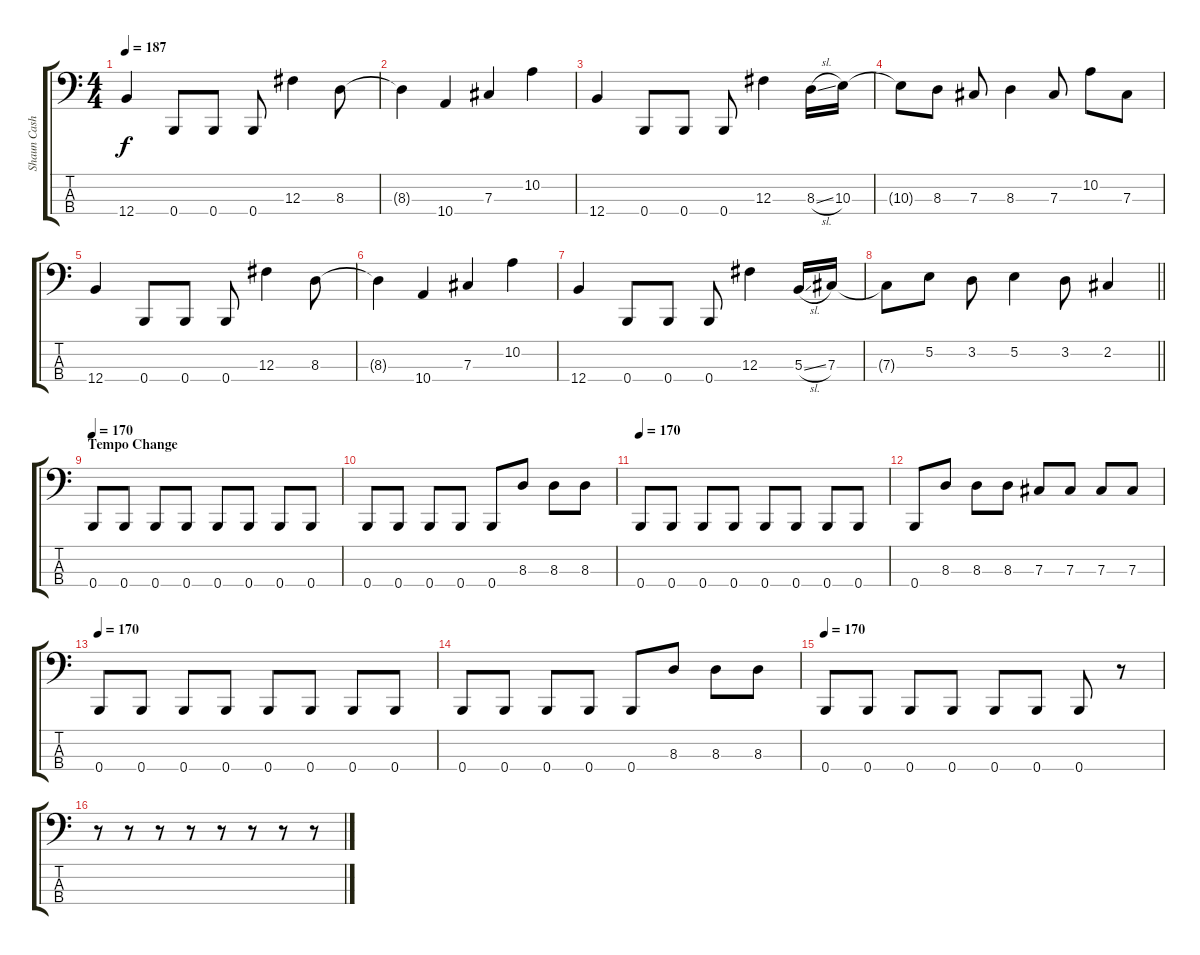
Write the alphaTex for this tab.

\track ("Shaun Cash" "Shaun Cash") {instrument electricbasspick}
\staff {score tabs}
\tuning (E2 B1 Gb1 B0) {hide}
\ts (4 4)
\tempo 187
\clef f4
\ks c
12.4.4{dy f} 0.4.8 0.4.8 0.4.8 12.3.4 8.3.8 |
8.3{t}.4 10.4.4 7.3.4 10.2.4 |
12.4.4 0.4.8 0.4.8 0.4.8 12.3.4 8.3{sl}.16 10.3.16 |
10.3{t}.8 8.3.8 7.3.8 8.3.4 7.3.8 10.2.8 7.3.8 |
12.4.4 0.4.8 0.4.8 0.4.8 12.3.4 8.3.8 |
8.3{t}.4 10.4.4 7.3.4 10.2.4 |
12.4.4 0.4.8 0.4.8 0.4.8 12.3.4 5.3{sl}.16 7.3.16 |
\barLineRight lightlight
7.3{t}.8 5.2.8 3.2.8 5.2.4 3.2.8 2.2.4 |
\section ("" "Tempo Change")
\tempo 170
0.4.8 0.4.8 0.4.8 0.4.8 0.4.8 0.4.8 0.4.8 0.4.8 |
0.4.8 0.4.8 0.4.8 0.4.8 0.4.8 8.3.8 8.3.8 8.3.8 |
\tempo 170
0.4.8 0.4.8 0.4.8 0.4.8 0.4.8 0.4.8 0.4.8 0.4.8 |
0.4.8 8.3.8 8.3.8 8.3.8 7.3.8 7.3.8 7.3.8 7.3.8 |
\tempo 170
0.4.8 0.4.8 0.4.8 0.4.8 0.4.8 0.4.8 0.4.8 0.4.8 |
0.4.8 0.4.8 0.4.8 0.4.8 0.4.8 8.3.8 8.3.8 8.3.8 |
\tempo 170
0.4.8 0.4.8 0.4.8 0.4.8 0.4.8 0.4.8 0.4.8 r.8 |
r.8 r.8 r.8 r.8 r.8 r.8 r.8 r.8
